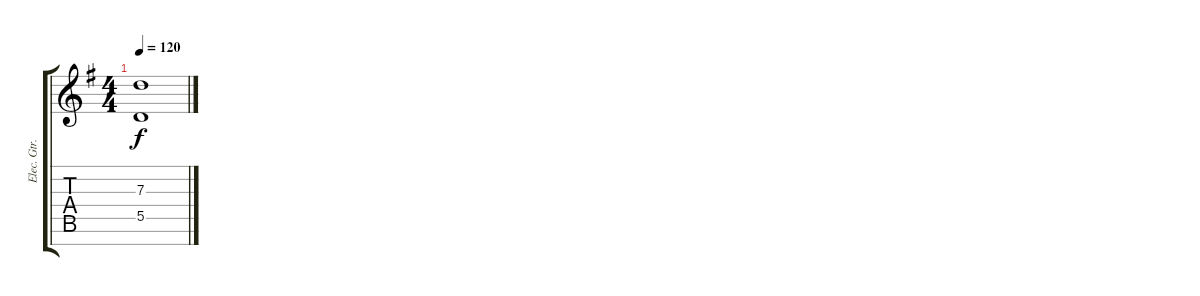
\track ("Elec. Gtr. 2" "Elec. Gtr.") {instrument overdrivenguitar}
\staff {score tabs}
\tuning (E4 B3 G3 D3 A2 E2 B1) {hide}
\ts (4 4)
\tempo 120
\clef g2
\ks g
(7.3{t} 5.5{t}).1{dy f}
